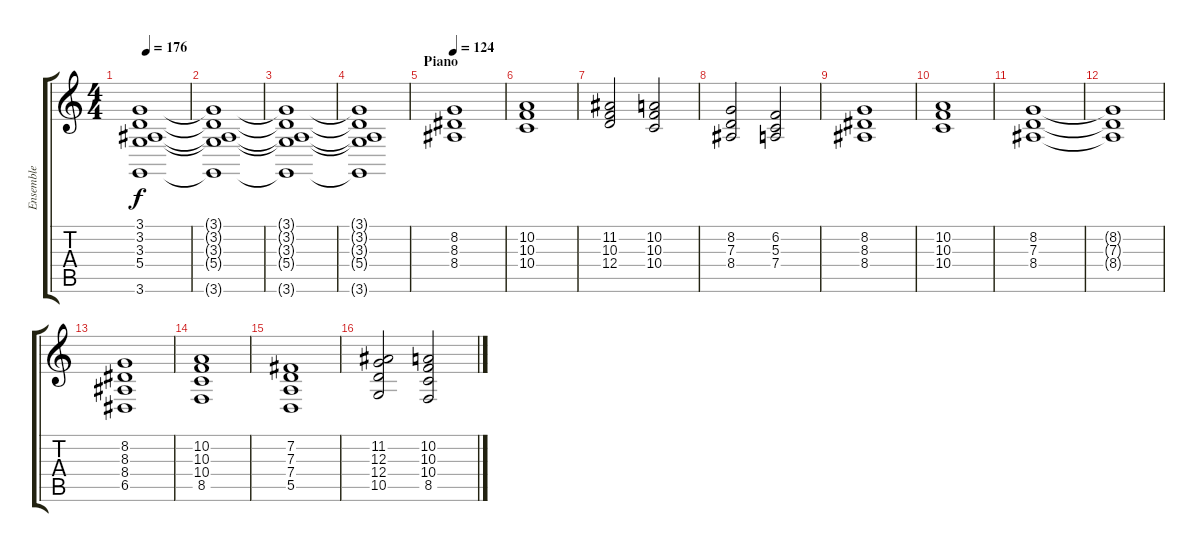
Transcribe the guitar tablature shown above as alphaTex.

\track ("Ensemble" "Ensemble") {instrument stringensemble1}
\staff {score tabs}
\tuning (E4 B3 G3 D3 A2 E2) {hide}
\ts (4 4)
\tempo 176
\clef g2
\ks c
(3.1 3.2 3.3 5.4 3.6).1{dy f} |
(3.1{t} 3.2{t} 3.3{t} 5.4{t} 3.6{t}).1 |
(3.1{t} 3.2{t} 3.3{t} 5.4{t} 3.6{t}).1 |
(3.1{t} 3.2{t} 3.3{t} 5.4{t} 3.6{t}).1 |
\section ("" "Piano")
\tempo 124
(8.2 8.3 8.4).1 |
(10.2 10.3 10.4).1 |
(11.2 10.3 12.4).2 (10.2 10.3 10.4).2 |
(8.2 7.3 8.4).2 (6.2 5.3 7.4).2 |
(8.2 8.3 8.4).1 |
(10.2 10.3 10.4).1 |
(8.2 7.3 8.4).1 |
(8.2{t} 7.3{t} 8.4{t}).1 |
(8.2 8.3 8.4 6.5).1 |
(10.2 10.3 10.4 8.5).1 |
(7.2 7.3 7.4 5.5).1 |
(11.2 12.3 12.4 10.5).2 (10.2 10.3 10.4 8.5).2
